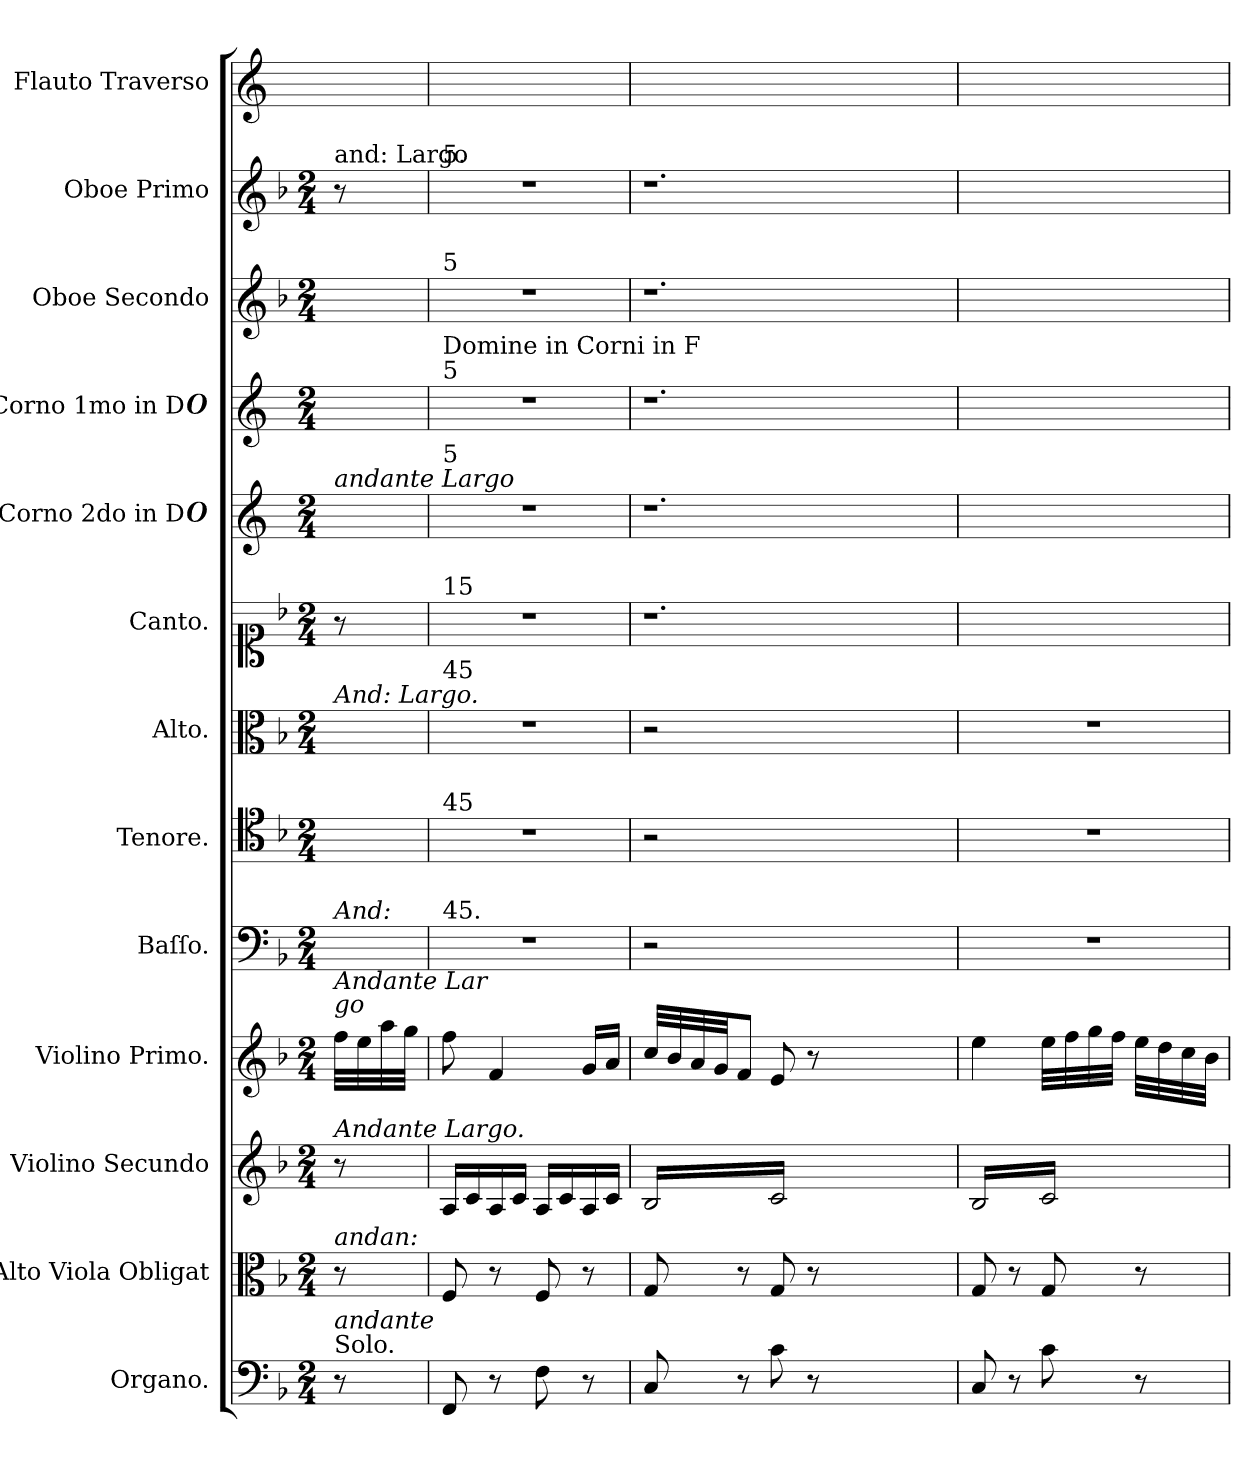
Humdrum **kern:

**kern	**kern	**kern	**kern	**kern	**kern	**kern	**kern	**kern	**kern	**kern	**kern	**kern
*part13	*part12	*part11	*part10	*part9	*part8	*part7	*part6	*part5	*part4	*part3	*part2	*part1
*staff13	*staff12	*staff11	*staff10	*staff9	*staff8	*staff7	*staff6	*staff5	*staff4	*staff3	*staff2	*staff1
*I"Organo.	*I"Alto Viola Obligat	*I"Violino Secundo	*I"Violino Primo.	*I"Baſſo.	*I"Tenore.	*I"Alto.	*I"Canto.	*I"Corno 2do in D#	*I"Corno 1mo in D#	*I"Oboe Secondo	*I"Oboe Primo	*I"Flauto Traverso
*I'org	*I'vla	*I'vl 2	*I'vl 1	*I'B	*I'T	*I'A	*	*I'cor 2 in D#	*I'cor 1 in D#	*I'ob 2	*I'ob 1	*I'fl
*clefF4	*clefC3	*clefG2	*clefG2	*clefF4	*clefC4	*clefC3	*clefC1	*clefG2	*clefG2	*clefG2	*clefG2	*clefG2
*	*	*	*	*	*	*	*	*ITrd4c7	*ITrd4c7	*	*	*
*k[b-]	*k[b-]	*k[b-]	*k[b-]	*k[b-]	*k[b-]	*k[b-]	*k[b-]	*k[b-]	*k[b-]	*k[b-]	*k[b-]	*
*F:	*F:	*F:	*F:	*F:	*F:	*F:	*F:	*F:	*F:	*F:	*F:	*
!!LO:TX:omd:t=Andante Largo
*M2/4	*M2/4	*M2/4	*M2/4	*M2/4	*M2/4	*M2/4	*M2/4	*M2/4	*M2/4	*M2/4	*M2/4	*
*MM46	*MM46	*MM46	*MM46	*MM46	*MM46	*MM46	*MM46	*MM46	*MM46	*MM46	*MM46	*MM46
=	=	=	=	=	=	=	=	=	=	=	=	=
!	!	!	!	!	!	!	!	!	!	!	!LO:TX:a:t=and&colon; Largo	!
!	!	!	!	!	!	!	!	!LO:TX:a:i:t=andante Largo	!	!	!	!
!	!	!	!	!	!	!LO:TX:a:i:t=And&colon; Largo.	!	!	!	!	!	!
!	!	!	!	!LO:TX:a:i:t=And&colon;	!	!	!	!	!	!	!	!
!	!	!	!LO:TX:a:i:t=Andante Lar\ngo	!	!	!	!	!	!	!	!	!
!	!	!LO:TX:a:i:t=Andante Largo.	!	!	!	!	!	!	!	!	!	!
!	!LO:TX:a:i:t=andan&colon;	!	!	!	!	!	!	!	!	!	!	!
!LO:TX:a:t=Solo.	!	!	!	!	!	!	!	!	!	!	!	!
!LO:TX:a:i:t=andante	!	!	!	!	!	!	!	!	!	!	!	!
8r	8r	8r	32ff\LLL	8ryy	8ryy	8ryy	8r	8ryy	8ryy	8ryy	8r	8ryy
.	.	.	32ee\	.	.	.	.	.	.	.	.	.
.	.	.	32aa\	.	.	.	.	.	.	.	.	.
.	.	.	32gg\JJJ	.	.	.	.	.	.	.	.	.
=1	=1	=1	=1	=1	=1	=1	=1	=1	=1	=1	=1	=1
!	!	!	!	!	!	!	!	!	!	!	!LO:TX:a:t=5.	!
!	!	!	!	!	!	!	!	!	!	!LO:TX:a:t=5	!	!
!	!	!	!	!	!	!	!	!	!LO:TX:a:t=5	!	!	!
!	!	!	!	!	!	!	!	!	!LO:TX:a:t=Domine in Corni in F	!	!	!
!	!	!	!	!	!	!	!	!LO:TX:a:t=5	!	!	!	!
!	!	!	!	!	!	!	!LO:TX:a:t=15	!	!	!	!	!
!	!	!	!	!	!	!LO:TX:a:t=45	!	!	!	!	!	!
!	!	!	!	!	!LO:TX:a:t=45	!	!	!	!	!	!	!
!	!	!	!	!LO:TX:a:t=45.	!	!	!	!	!	!	!	!
8FF/	8F/	16A/LL	8ff\	2r	2r	2r	2r	2r	2r	2r	2r	2ryy
.	.	16c/	.	.	.	.	.	.	.	.	.	.
8r	8r	16A/	4f/	.	.	.	.	.	.	.	.	.
.	.	16c/JJ	.	.	.	.	.	.	.	.	.	.
8F\	8F/	16A/LL	.	.	.	.	.	.	.	.	.	.
.	.	16c/	.	.	.	.	.	.	.	.	.	.
8r	8r	16A/	16g/LL	.	.	.	.	.	.	.	.	.
.	.	16c/JJ	16a/JJ	.	.	.	.	.	.	.	.	.
=2	=2	=2	=2	=2	=2	=2	=2	=2	=2	=2	=2	=2
*	*	*tremolo	*	*	*	*	*	*	*	*	*	*
8C/	8G/	16B-/LL	32cc/LLL	2r	2r	2r	1.r	1.r	1.r	1.r	1.r	2ryy
.	.	.	32b-/	.	.	.	.	.	.	.	.	.
.	.	16c/	32a/	.	.	.	.	.	.	.	.	.
.	.	.	32g/JJ	.	.	.	.	.	.	.	.	.
8r	8r	16B-/	8f/J	.	.	.	.	.	.	.	.	.
.	.	16c/	.	.	.	.	.	.	.	.	.	.
8c\	8G/	16B-/	8e/	.	.	.	.	.	.	.	.	.
.	.	16c/	.	.	.	.	.	.	.	.	.	.
8r	8r	16B-/	8r	.	.	.	.	.	.	.	.	.
.	.	16c/JJ	.	.	.	.	.	.	.	.	.	.
1ryy	1ryy	1ryy	1ryy	1ryy	1ryy	1ryy	.	.	.	.	.	1ryy
.	.	.	.	.	.	.	.	.	.	.	.	.
.	.	.	.	.	.	.	.	.	.	.	.	.
.	.	.	.	.	.	.	.	.	.	.	.	.
=3	=3	=3	=3	=3	=3	=3	=3	=3	=3	=3	=3	=3
8C/	8G/	16B-/LL	4ee\	2r	2r	2r	2ryy	2ryy	2ryy	2ryy	2ryy	2ryy
.	.	16c/	.	.	.	.	.	.	.	.	.	.
8r	8r	16B-/	.	.	.	.	.	.	.	.	.	.
.	.	16c/	.	.	.	.	.	.	.	.	.	.
8c\	8G/	16B-/	32ee\LLL	.	.	.	.	.	.	.	.	.
.	.	.	32ff\	.	.	.	.	.	.	.	.	.
.	.	16c/	32gg\	.	.	.	.	.	.	.	.	.
.	.	.	32ff\JJJ	.	.	.	.	.	.	.	.	.
8r	8r	16B-/	32ee\LLL	.	.	.	.	.	.	.	.	.
.	.	.	32dd\	.	.	.	.	.	.	.	.	.
.	.	16c/JJ	32cc\	.	.	.	.	.	.	.	.	.
*	*	*Xtremolo	*	*	*	*	*	*	*	*	*	*
.	.	.	32b-\JJJ	.	.	.	.	.	.	.	.	.
.	.	.	.	.	.	.	.	.	.	.	.	.
.	.	.	.	.	.	.	.	.	.	.	.	.
.	.	.	.	.	.	.	.	.	.	.	.	.
.	.	.	.	.	.	.	.	.	.	.	.	.
=	=	=	=	=	=	=	=	=	=	=	=	=
*-	*-	*-	*-	*-	*-	*-	*-	*-	*-	*-	*-	*-
